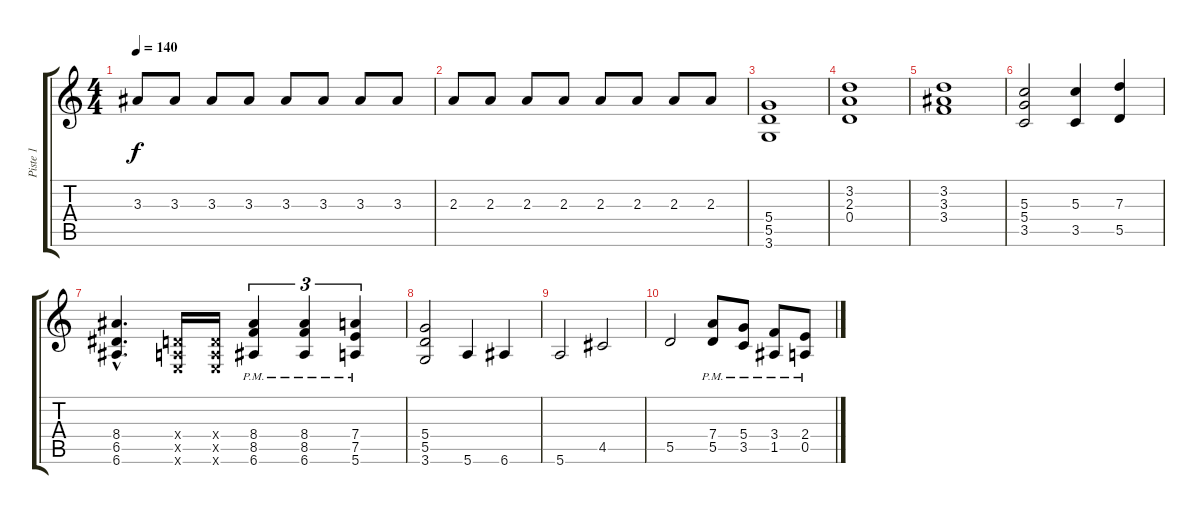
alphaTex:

\track ("Piste 1" "Piste 1") {instrument distortionguitar}
\staff {score tabs}
\tuning (E4 B3 G3 D3 A2 E2) {hide}
\ts (4 4)
\tempo 140
\clef g2
\ks c
3.3.8{dy f} 3.3.8 3.3.8 3.3.8 3.3.8 3.3.8 3.3.8 3.3.8 |
2.3.8 2.3.8 2.3.8 2.3.8 2.3.8 2.3.8 2.3.8 2.3.8 |
(5.4 5.5 3.6).1 |
(3.2 2.3 0.4).1 |
(3.2 3.3 3.4).1 |
(5.3 5.4 3.5).2 (5.3 3.5).4 (7.3 5.5).4 |
(8.4{hac} 6.5{hac} 6.6{hac}).4{d} (0.4{x} 0.5{x} 0.6{x}).16 (0.4{x} 0.5{x} 0.6{x}).16 (8.4 8.5 6.6{pm}).4{tu (3 2)} (8.4 8.5 6.6{pm}).4{tu (3 2)} (7.4 7.5 5.6{pm}).4{tu (3 2)} |
(5.4 5.5 3.6).2 5.6.4 6.6.4 |
5.6.2 4.5.2 |
5.5.2 (7.4{pm} 5.5).8 (5.4{pm} 3.5).8 (3.4{pm} 1.5).8 (2.4{pm} 0.5).8
